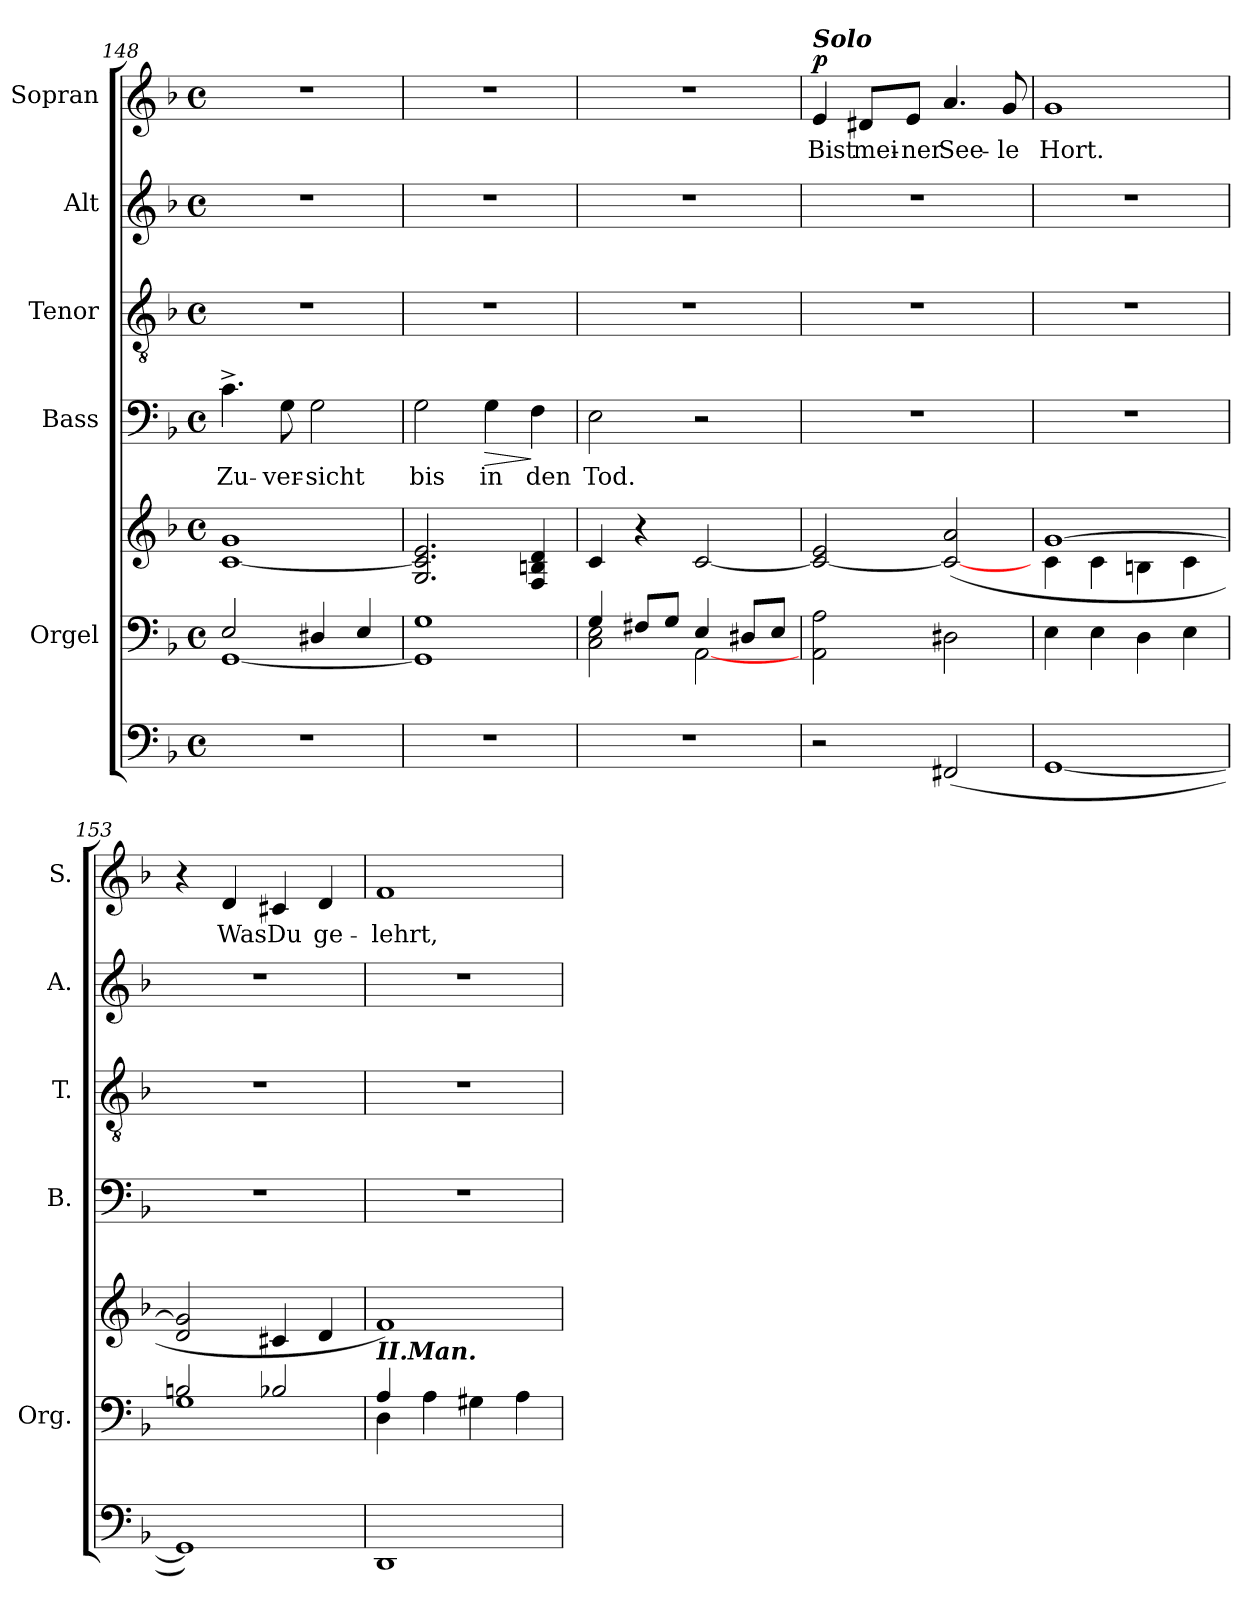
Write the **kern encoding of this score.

**kern	**kern	**kern	**kern	**text	**dynam	**kern	**kern	**kern	**text	**dynam
*part6	*part5	*part5	*part4	*part4	*part4	*part3	*part2	*part1	*part1	*part1
*staff7	*staff6	*staff5	*staff4	*staff4	*staff4	*staff3	*staff2	*staff1	*staff1	*staff1
*	*I"Orgel	*	*I"Bass	*	*	*I"Tenor	*I"Alt	*I"Sopran	*	*
*	*I'Org.	*	*I'B.	*	*	*I'T.	*I'A.	*I'S.	*	*
*clefF4	*clefF4	*clefG2	*clefF4	*	*	*clefGv2	*clefG2	*clefG2	*	*
*k[b-]	*k[b-]	*k[b-]	*k[b-]	*	*	*k[b-]	*k[b-]	*k[b-]	*	*
*F:	*F:	*F:	*F:	*	*	*F:	*F:	*F:	*	*
*M4/4	*M4/4	*M4/4	*M4/4	*	*	*M4/4	*M4/4	*M4/4	*	*
*met(c)	*met(c)	*met(c)	*met(c)	*	*	*met(c)	*met(c)	*met(c)	*	*
=148	=148	=148	=148	=148	=148	=148	=148	=148	=148	=148
*	*^	*	*	*	*	*	*	*	*	*
!	!	!	!	!	!LO:LY:b	!	!	!	!	!	!
1r	2E/	[<1GG	[1c 1g	4.c^>\	Zu-	.	1r	1r	1r	.	.
!	!	!	!	!	!LO:LY:b	!	!	!	!	!	!
.	.	.	.	8G\	-ver-	.	.	.	.	.	.
!	!	!	!	!	!LO:LY:b	!	!	!	!	!	!
.	4D#X/	.	.	2G\	-sicht	.	.	.	.	.	.
.	4E/	.	.	.	.	.	.	.	.	.	.
=149	=149	=149	=149	=149	=149	=149	=149	=149	=149	=149	=149
!	!	!	!	!	!LO:LY:b	!	!	!	!	!	!
1r	1G	1GG]	(2.G/ 2.c/] 2.e/	2G\	bis	.	1r	1r	1r	.	.
!	!	!	!	!	!LO:LY:b	!LO:HP:b	!	!	!	!	!
.	.	.	.	4G\	in	>	.	.	.	.	.
!	!	!	!	!	!LO:LY:b	!	!	!	!	!	!
.	.	.	4F/ 4Bn/ 4d/	4F\	den	]	.	.	.	.	.
!!LO:PB:g=z
=150	=150	=150	=150	=150	=150	=150	=150	=150	=150	=150	=150
!	!	!	!	!	!LO:LY:b	!	!	!	!	!	!
1r	4G/	2C\ 2E\	4c/	2E\	Tod.	.	1r	1r	1r	.	.
.	8F#X/L	.	4r	.	.	.	.	.	.	.	.
.	8G/J)	.	.	.	.	.	.	.	.	.	.
.	4E/	[<2AA\	[2c/	2r	.	.	.	.	.	.	.
.	8D#X/L	.	.	.	.	.	.	.	.	.	.
.	8E/J	.	.	.	.	.	.	.	.	.	.
*	*v	*v	*	*	*	*	*	*	*	*	*
=151	=151	=151	=151	=151	=151	=151	=151	=151	=151	=151
!	!	!	!	!	!	!	!	!LO:TX:a:Bi:t=Solo	!	!
!	!	!	!	!	!	!	!	!	!LO:LY:b	!LO:DY:a
2r	2AA\ 2A\	2c/_ 2e/	1r	.	.	1r	1r	4e/	Bist	p
!	!	!	!	!	!	!	!	!	!LO:LY:b	!
.	.	.	.	.	.	.	.	8d#X/L	mei-	.
!	!	!	!	!	!	!	!	!	!LO:LY:b	!
.	.	.	.	.	.	.	.	8e/J	-ner	.
!	!	!	!	!	!	!	!	!	!LO:LY:b	!
(<2FF#X/	2D#X\	(2c/_ 2a/	.	.	.	.	.	4.a/	See-	.
!	!	!	!	!	!	!	!	!	!LO:LY:b	!
.	.	.	.	.	.	.	.	8g/	-le	.
=152	=152	=152	=152	=152	=152	=152	=152	=152	=152	=152
*	*	*^	*	*	*	*	*	*	*	*
!	!	!	!	!	!	!	!	!	!	!LO:LY:b	!
[1GG	4E\	[>1g	4c\	1r	.	.	1r	1r	1g	Hort.	.
.	4E\	.	4c\	.	.	.	.	.	.	.	.
.	4D\	.	4Bn\	.	.	.	.	.	.	.	.
.	4E\	.	4c\	.	.	.	.	.	.	.	.
*	*	*v	*v	*	*	*	*	*	*	*	*
=153	=153	=153	=153	=153	=153	=153	=153	=153	=153	=153
*	*^	*	*	*	*	*	*	*	*	*
1GG])	2Bn/	1G	2d/ 2g/]	1r	.	.	1r	1r	4r	.	.
!	!	!	!	!	!	!	!	!	!	!LO:LY:b	!
.	.	.	.	.	.	.	.	.	4d/	Was	.
!	!	!	!	!	!	!	!	!	!	!LO:LY:b	!
.	2B-X/	.	4c#X/	.	.	.	.	.	4c#X/	Du	.
!	!	!	!	!	!	!	!	!	!	!LO:LY:b	!
.	.	.	4d/	.	.	.	.	.	4d/	ge-	.
=154	=154	=154	=154	=154	=154	=154	=154	=154	=154	=154	=154
!	!	!	!LO:TX:b:Bi:t=II.Man.	!	!	!	!	!	!	!	!
!	!	!	!	!	!	!	!	!	!	!LO:LY:b	!
1DD	4A/	4D\	1f)	1r	.	.	1r	1r	1f	-lehrt,	.
.	2.ryy	4A\	.	.	.	.	.	.	.	.	.
.	.	4G#X\	.	.	.	.	.	.	.	.	.
.	.	4A\	.	.	.	.	.	.	.	.	.
*	*v	*v	*	*	*	*	*	*	*	*	*
=	=	=	=	=	=	=	=	=	=	=
*-	*-	*-	*-	*-	*-	*-	*-	*-	*-	*-
